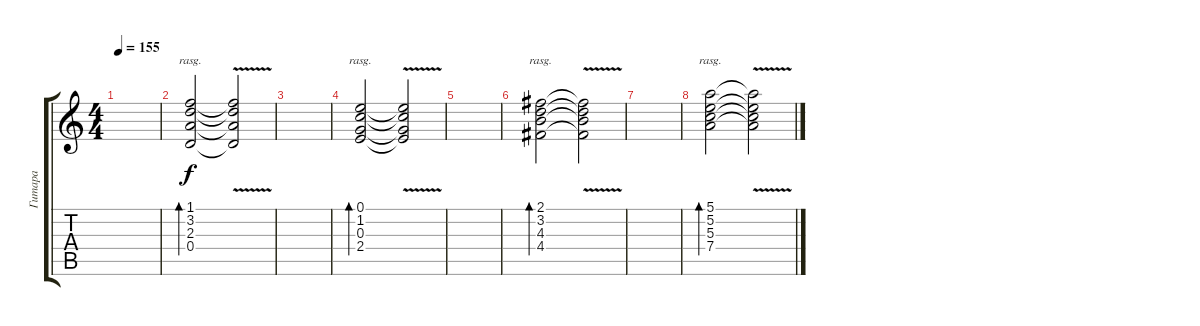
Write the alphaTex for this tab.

\track ("Гитара" "Гитара") {instrument electricguitarclean}
\staff {score tabs}
\tuning (E4 B3 G3 D3 A2 E2) {hide}
\ts (4 4)
\tempo 155
\clef g2
\ks c
|
(1.1 3.2 2.3 0.4).2{bd 480 rasg ii} (1.1{v t} 3.2{v t} 2.3{v t} 0.4{v t}).2 |
|
(0.1 1.2 0.3 2.4).2{bd 480 rasg ii} (0.1{v t} 1.2{v t} 0.3{v t} 2.4{v t}).2 |
|
(2.1 3.2 4.3 4.4).2{bd 480 rasg ii} (2.1{v t} 3.2{v t} 4.3{v t} 4.4{v t}).2 |
|
(5.1 5.2 5.3 7.4).2{bd 480 rasg ii} (5.1{v t} 5.2{v t} 5.3{v t} 7.4{v t}).2
